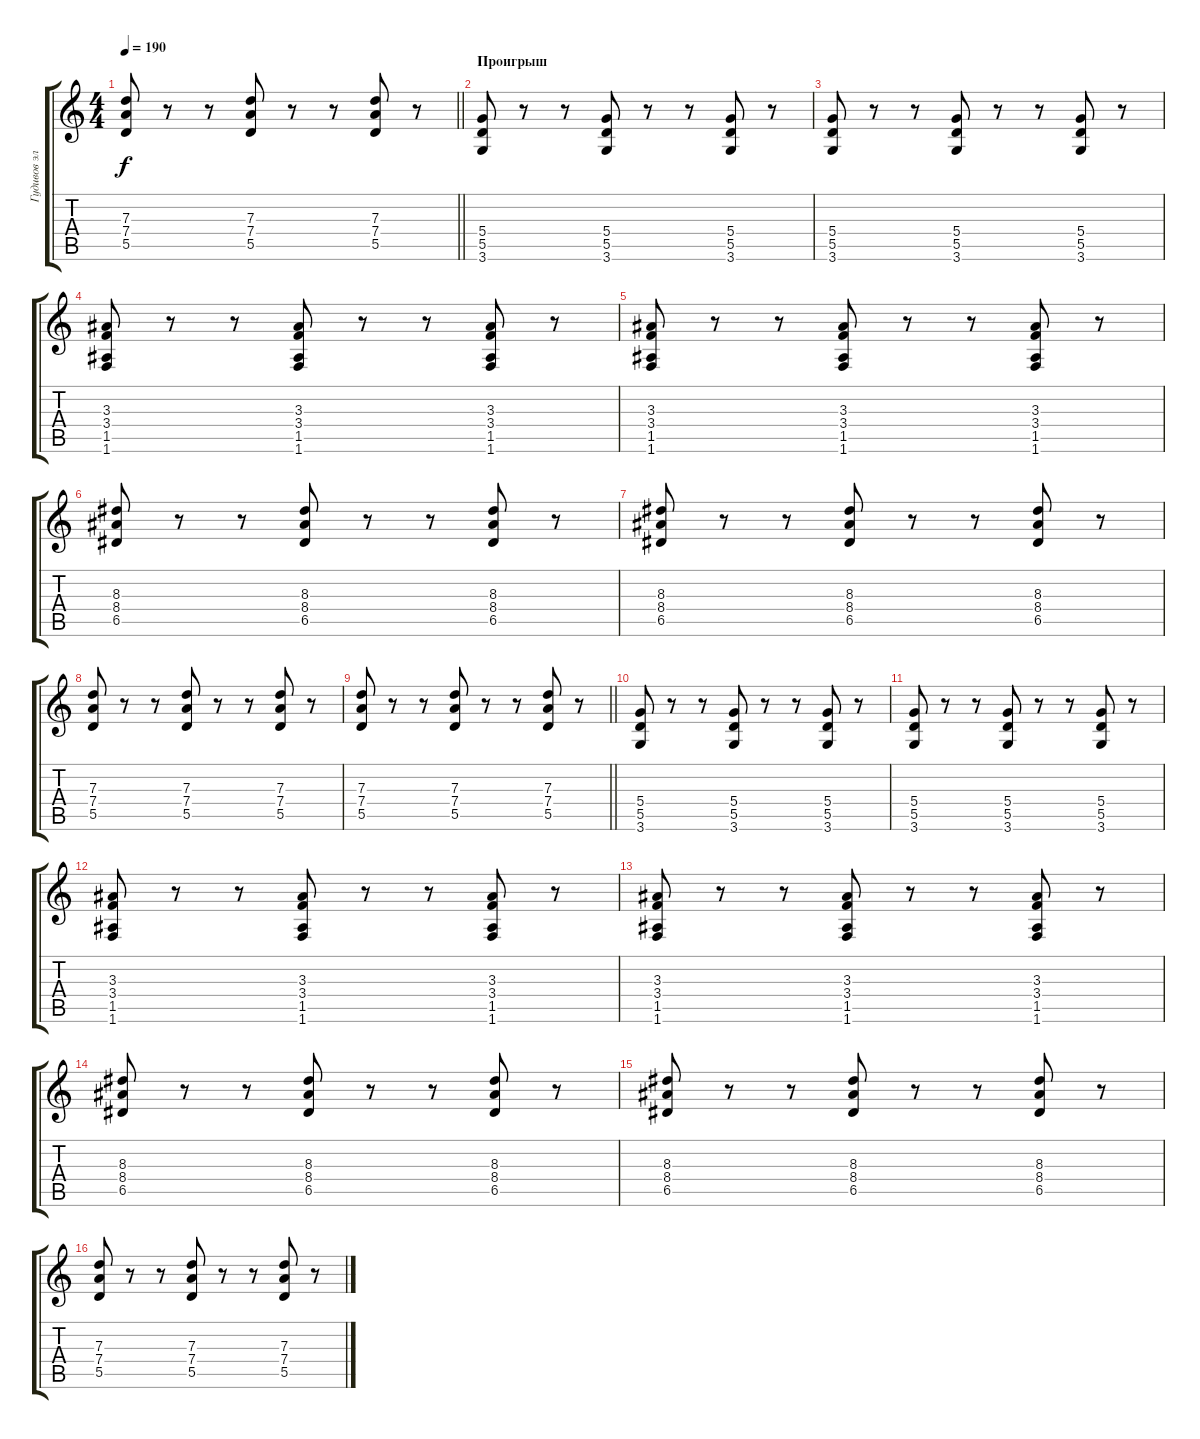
\track ("Гудивов электро" "Гудивов эл") {instrument distortionguitar}
\staff {score tabs}
\tuning (E4 B3 G3 D3 A2 E2) {hide}
\ts (4 4)
\tempo 190
\clef g2
\barLineRight lightlight
\ks c
(7.3 7.4 5.5).8{dy f} r.8 r.8 (7.3 7.4 5.5).8 r.8 r.8 (7.3 7.4 5.5).8 r.8 |
\section ("" "Проигрыш")
(5.4 5.5 3.6).8 r.8 r.8 (5.4 5.5 3.6).8 r.8 r.8 (5.4 5.5 3.6).8 r.8 |
(5.4 5.5 3.6).8 r.8 r.8 (5.4 5.5 3.6).8 r.8 r.8 (5.4 5.5 3.6).8 r.8 |
(3.3 3.4 1.5 1.6).8 r.8 r.8 (3.3 3.4 1.5 1.6).8 r.8 r.8 (3.3 3.4 1.5 1.6).8 r.8 |
(3.3 3.4 1.5 1.6).8 r.8 r.8 (3.3 3.4 1.5 1.6).8 r.8 r.8 (3.3 3.4 1.5 1.6).8 r.8 |
(8.3 8.4 6.5).8 r.8 r.8 (8.3 8.4 6.5).8 r.8 r.8 (8.3 8.4 6.5).8 r.8 |
(8.3 8.4 6.5).8 r.8 r.8 (8.3 8.4 6.5).8 r.8 r.8 (8.3 8.4 6.5).8 r.8 |
(7.3 7.4 5.5).8 r.8 r.8 (7.3 7.4 5.5).8 r.8 r.8 (7.3 7.4 5.5).8 r.8 |
\barLineRight lightlight
(7.3 7.4 5.5).8 r.8 r.8 (7.3 7.4 5.5).8 r.8 r.8 (7.3 7.4 5.5).8 r.8 |
(5.4 5.5 3.6).8 r.8 r.8 (5.4 5.5 3.6).8 r.8 r.8 (5.4 5.5 3.6).8 r.8 |
(5.4 5.5 3.6).8 r.8 r.8 (5.4 5.5 3.6).8 r.8 r.8 (5.4 5.5 3.6).8 r.8 |
(3.3 3.4 1.5 1.6).8 r.8 r.8 (3.3 3.4 1.5 1.6).8 r.8 r.8 (3.3 3.4 1.5 1.6).8 r.8 |
(3.3 3.4 1.5 1.6).8 r.8 r.8 (3.3 3.4 1.5 1.6).8 r.8 r.8 (3.3 3.4 1.5 1.6).8 r.8 |
(8.3 8.4 6.5).8 r.8 r.8 (8.3 8.4 6.5).8 r.8 r.8 (8.3 8.4 6.5).8 r.8 |
(8.3 8.4 6.5).8 r.8 r.8 (8.3 8.4 6.5).8 r.8 r.8 (8.3 8.4 6.5).8 r.8 |
(7.3 7.4 5.5).8 r.8 r.8 (7.3 7.4 5.5).8 r.8 r.8 (7.3 7.4 5.5).8 r.8
